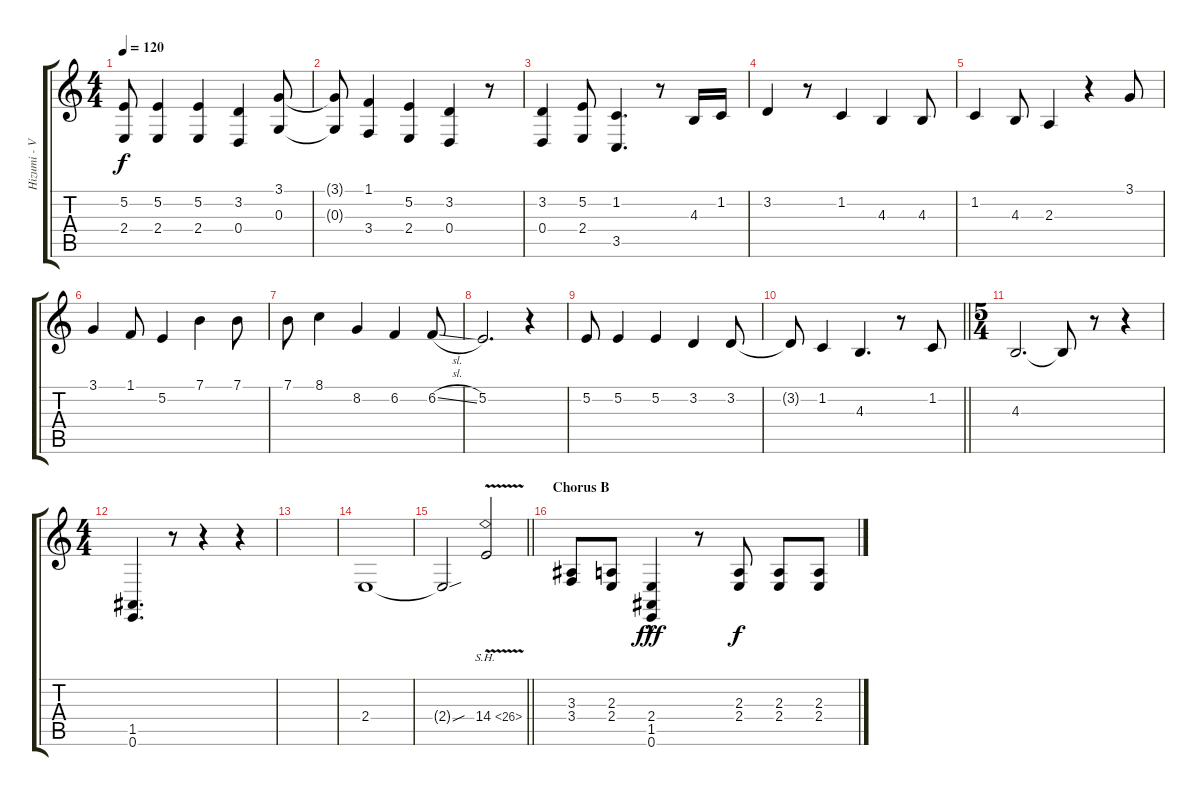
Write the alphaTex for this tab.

\track ("Hizumi - Vocals" "Hizumi - V") {instrument lead6voice}
\staff {score tabs}
\tuning (E4 B3 G3 D3 A2 E2) {hide}
\ts (4 4)
\tempo 120
\clef g2
\ks c
(5.2 2.4).8{dy f} (5.2 2.4).4 (5.2 2.4).4 (3.2 0.4).4 (3.1 0.3).8 |
(3.1{t} 0.3{t}).8 (1.1 3.4).4 (5.2 2.4).4 (3.2 0.4).4 r.8 |
(3.2 0.4).4 (5.2 2.4).8 (1.2 3.5).4{d} r.8 4.3.16 1.2.16 |
3.2.4 r.8 1.2.4 4.3.4 4.3.8 |
1.2.4 4.3.8 2.3.4 r.4 3.1.8 |
3.1.4 1.1.8 5.2.4 7.1.4 7.1.8 |
7.1.8 8.1.4 8.2.4 6.2.4 6.2{sl}.8 |
5.2.2{d} r.4 |
5.2.8 5.2.4 5.2.4 3.2.4 3.2.8 |
\barLineRight lightlight
3.2{t}.8 1.2.4 4.3.4{d} r.8 1.2.8 |
\ts (5 4)
\section ("" "")
4.3.2{d} 4.3{t}.8 r.8 r.4 |
\ts (4 4)
(1.5 0.6).4{d} r.8 r.4 r.4 |
|
2.4.1 |
\barLineRight lightlight
2.4{sou t}.2 14.4{sh 12 v}.2 |
\section ("" "Chorus B")
(3.3 3.4).8 (2.3 2.4).8 (2.4 1.5{hac} 0.6{hac}).4{dy fff} r.8 (2.3 2.4).8{dy f} (2.3 2.4).8 (2.3 2.4).8
